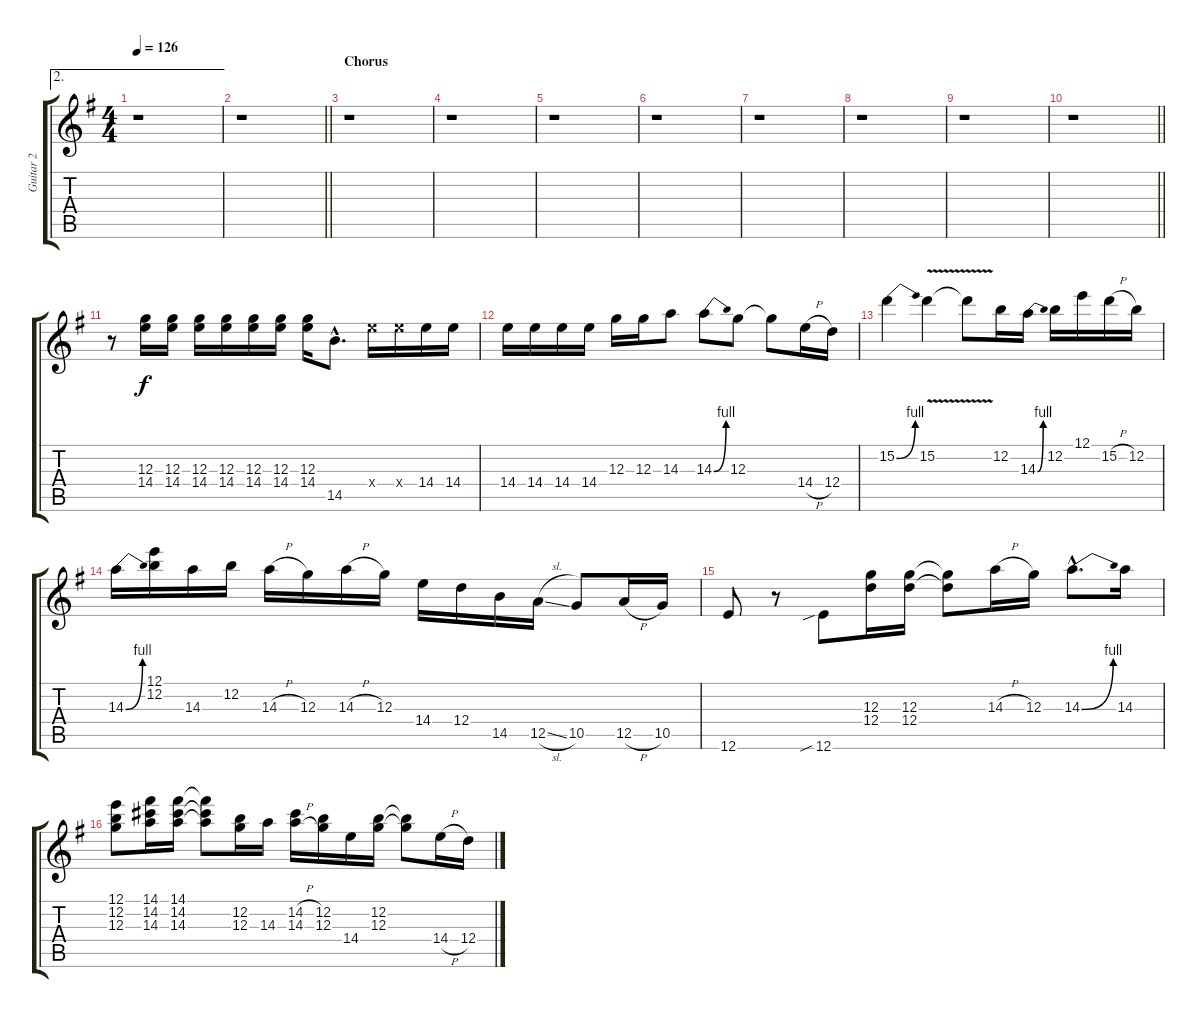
\track ("Guitar 2" "Guitar 2") {instrument distortionguitar}
\staff {score tabs}
\tuning (E4 B3 G3 D3 A2 E2) {hide}
\ae 2
\ts (4 4)
\tempo 126
\clef g2
\ks g
r.1{dy f} |
\barLineRight lightlight
r.1 |
\section ("" "Chorus")
r.1 |
r.1 |
r.1 |
r.1 |
r.1 |
r.1 |
r.1 |
\barLineRight lightlight
r.1 |
r.8 (12.3 14.4).16 (12.3 14.4).16 (12.3 14.4).16 (12.3 14.4).16 (12.3 14.4).16 (12.3 14.4).16 (12.3 14.4).16 14.5{hac}.8{d} 14.4{x}.16 14.4{x}.16 14.4.16 14.4.16 |
14.4.16 14.4.16 14.4.16 14.4.16 12.3.16 12.3.16 14.3.8 14.3{be (bend 0 0 60 4)}.8 12.3.8 12.3{t}.8 14.4{h}.16 12.4.16 |
15.2{be (bend 0 0 60 4)}.4 15.2{v}.4 15.2{t}.8 12.2.16 14.3{be (bend 0 0 60 4)}.16 12.2.16 12.1.16 15.2{h}.16 12.2.16 |
14.3{be (bend 0 0 60 4)}.16 (12.1 12.2).16 14.3.16 12.2.16 14.3{h}.16 12.3.16 14.3{h}.16 12.3.16 14.4.16 12.4.16 14.5.16 12.5{sl}.16 10.5.8 12.5{h}.16 10.5.16 |
12.6.8 r.8 12.6{sib}.8 (12.3 12.4).16 (12.3 12.4).16 (12.3{t} 12.4{t}).8 14.3{h}.16 12.3.16 14.3{be (bend 0 0 60 4) hac}.8{d} 14.3.16 |
(12.1 12.2 12.3).8 (14.1 14.2 14.3).16 (14.1 14.2 14.3).16 (14.1{t} 14.2{t} 14.3{t}).8 (12.2 12.3).16 14.3.16 (14.2{h} 14.3{h}).16 (12.2 12.3).16 14.4.16 (12.2 12.3).16 (12.2{t} 12.3{t}).8 14.4{h}.16 12.4.16
